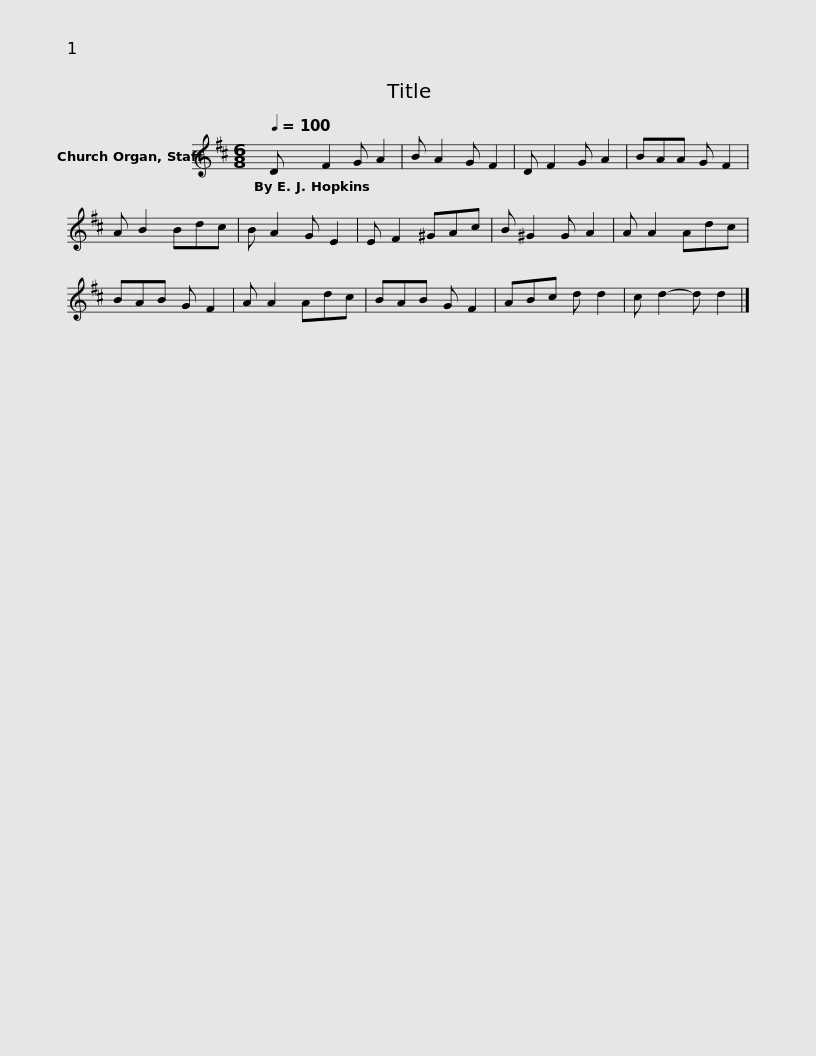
X:1
L:1/8
Q:1/4=100
M:6/8
I:linebreak $
K:D
V:1 treble
V:1
 D F2 G A2 | B A2 G F2 | D F2 G A2 | BAA G F2 | A B2 Bdc | %5
 B A2 G E2 | E F2 ^GAc | B ^G2 G A2 |$ A A2 Adc | BAB G F2 | %10
 A A2 Adc | BAB G F2 | ABc d d2 | c d2- d d2 |] %14
